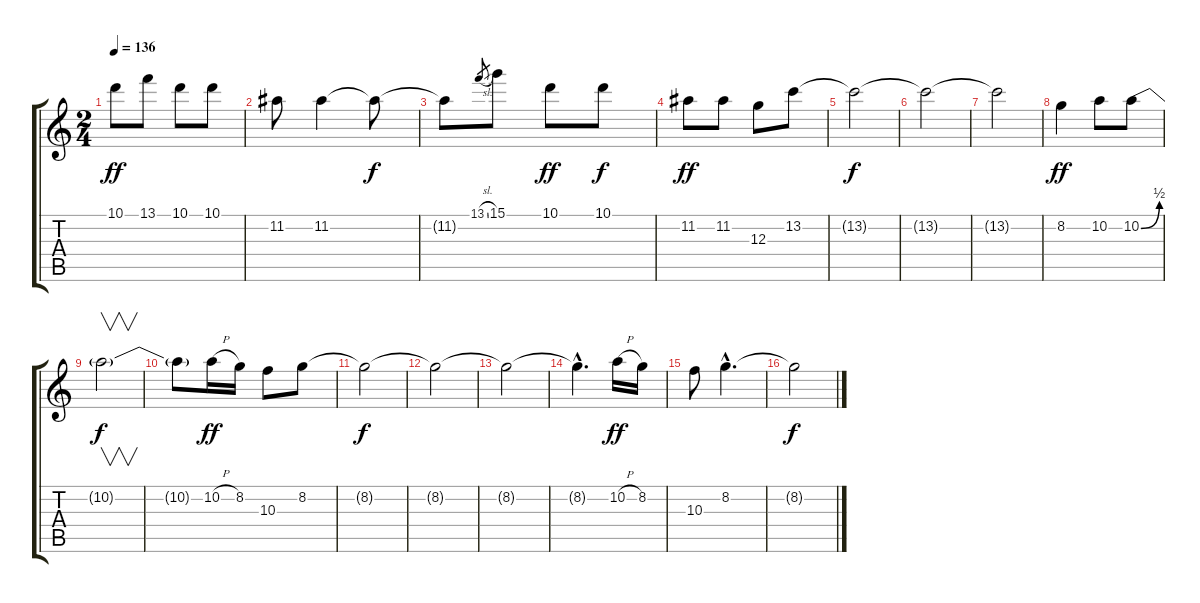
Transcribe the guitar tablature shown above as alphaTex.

\track "" {instrument distortionguitar}
\staff {score tabs}
\tuning (E4 B3 G3 D3 A2 E2) {hide}
\ts (2 4)
\tempo 136
\clef g2
\ks c
10.1.8{dy ff} 13.1.8 10.1.8 10.1.8 |
11.2.8 11.2.4 11.2{t}.8{dy f} |
11.2{t}.8 13.1{sl}.8{gr} 15.1.8 10.1.8{dy ff} 10.1.8{dy f} |
11.2.8{dy ff} 11.2.8 12.3.8 13.2.8 |
13.2{t}.2{dy f} |
13.2{t}.2 |
13.2{t}.2 |
8.2.4{dy ff} 10.2.8 10.2{be (bend 0 0 60 2)}.8 |
10.2{t}.2{v dy f} |
10.2{t}.8 10.2{h}.16{dy ff} 8.2.16 10.3.8 8.2.8 |
8.2{t}.2{dy f} |
8.2{t}.2 |
8.2{t}.2 |
8.2{hac t}.4{d} 10.2{h}.16{dy ff} 8.2.16 |
10.3.8 8.2{hac}.4{d} |
8.2{t}.2{dy f}
